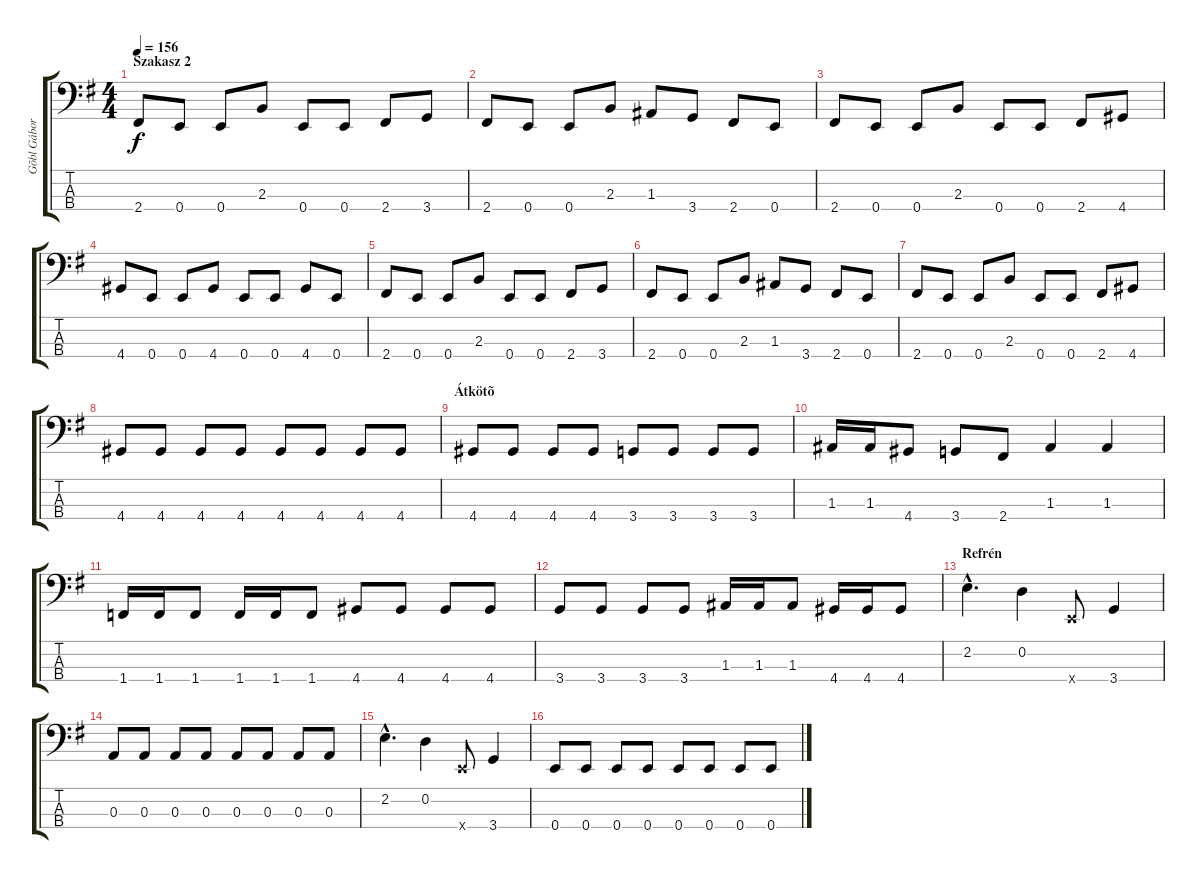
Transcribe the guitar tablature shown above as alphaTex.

\track ("Gõbl Gábor" "Gõbl Gábor") {instrument electricbassfinger}
\staff {score tabs}
\tuning (G2 D2 A1 E1) {hide}
\ts (4 4)
\section ("" "Szakasz 2")
\tempo 156
\clef f4
\ks eminor
2.4.8{dy f} 0.4.8 0.4.8 2.3.8 0.4.8 0.4.8 2.4.8 3.4.8 |
2.4.8 0.4.8 0.4.8 2.3.8 1.3.8 3.4.8 2.4.8 0.4.8 |
2.4.8 0.4.8 0.4.8 2.3.8 0.4.8 0.4.8 2.4.8 4.4.8 |
4.4.8 0.4.8 0.4.8 4.4.8 0.4.8 0.4.8 4.4.8 0.4.8 |
2.4.8 0.4.8 0.4.8 2.3.8 0.4.8 0.4.8 2.4.8 3.4.8 |
2.4.8 0.4.8 0.4.8 2.3.8 1.3.8 3.4.8 2.4.8 0.4.8 |
2.4.8 0.4.8 0.4.8 2.3.8 0.4.8 0.4.8 2.4.8 4.4.8 |
4.4.8 4.4.8 4.4.8 4.4.8 4.4.8 4.4.8 4.4.8 4.4.8 |
\section ("" "Átkötõ")
4.4.8 4.4.8 4.4.8 4.4.8 3.4.8 3.4.8 3.4.8 3.4.8 |
1.3.16 1.3.16 4.4.8 3.4.8 2.4.8 1.3.4 1.3.4 |
1.4.16 1.4.16 1.4.8 1.4.16 1.4.16 1.4.8 4.4.8 4.4.8 4.4.8 4.4.8 |
3.4.8 3.4.8 3.4.8 3.4.8 1.3.16 1.3.16 1.3.8 4.4.16 4.4.16 4.4.8 |
\section ("" "Refrén")
2.2{hac}.4{d} 0.2.4 0.4{x}.8 3.4.4 |
0.3.8 0.3.8 0.3.8 0.3.8 0.3.8 0.3.8 0.3.8 0.3.8 |
2.2{hac}.4{d} 0.2.4 0.4{x}.8 3.4.4 |
0.4.8 0.4.8 0.4.8 0.4.8 0.4.8 0.4.8 0.4.8 0.4.8
